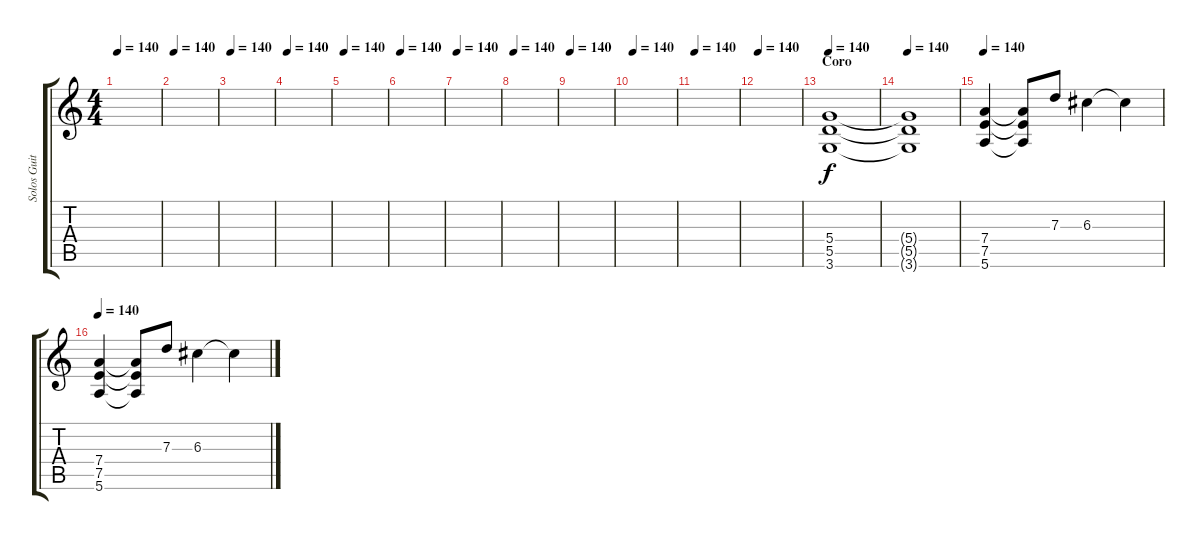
\track ("Solos Guitarra" "Solos Guit") {instrument overdrivenguitar}
\staff {score tabs}
\tuning (E4 B3 G3 D3 A2 E2) {hide}
\ts (4 4)
\tempo 140
\clef g2
\ks c
|
\tempo 140
|
\tempo 140
|
\tempo 140
|
\tempo 140
|
\tempo 140
|
\tempo 140
|
\tempo 140
|
\tempo 140
|
\tempo 140
|
\tempo 140
|
\tempo 140
|
\section ("" "Coro")
\tempo 140
(5.4 5.5 3.6).1 |
\tempo 140
(5.4{t} 5.5{t} 3.6{t}).1 |
\tempo 140
(7.4 7.5 5.6).4 (7.4{t} 7.5{t} 5.6{t}).8 7.3.8 6.3.4 6.3{t}.4 |
\tempo 140
(7.4 7.5 5.6).4 (7.4{t} 7.5{t} 5.6{t}).8 7.3.8 6.3.4 6.3{t}.4
